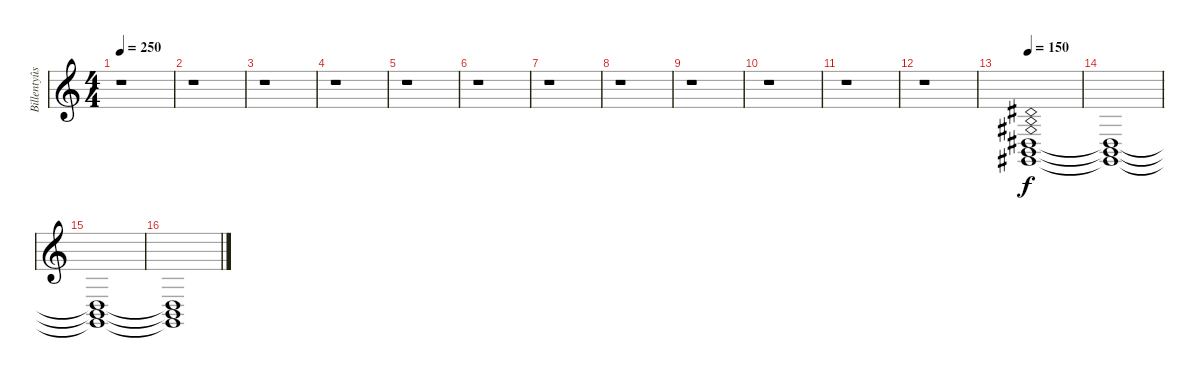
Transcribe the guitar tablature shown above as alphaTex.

\track ("Billentyûs (Mats Olausson)" "Billentyûs") {instrument lead1square}
\staff {score}
\tuning (E4 B3 G3 D3 A2 E2) {hide}
\ts (4 4)
\tempo 250
\clef g2
\ks c
r.1{dy f} |
r.1 |
r.1 |
r.1 |
r.1 |
r.1 |
r.1 |
r.1 |
r.1 |
r.1 |
r.1 |
r.1 |
\tempo 150
(1.4{ph 12} 2.5{ph 12} 4.6{ph 12}).1 |
(1.4{t} 2.5{t} 4.6{t}).1 |
(1.4{t} 2.5{t} 4.6{t}).1 |
(1.4{t} 2.5{t} 4.6{t}).1
